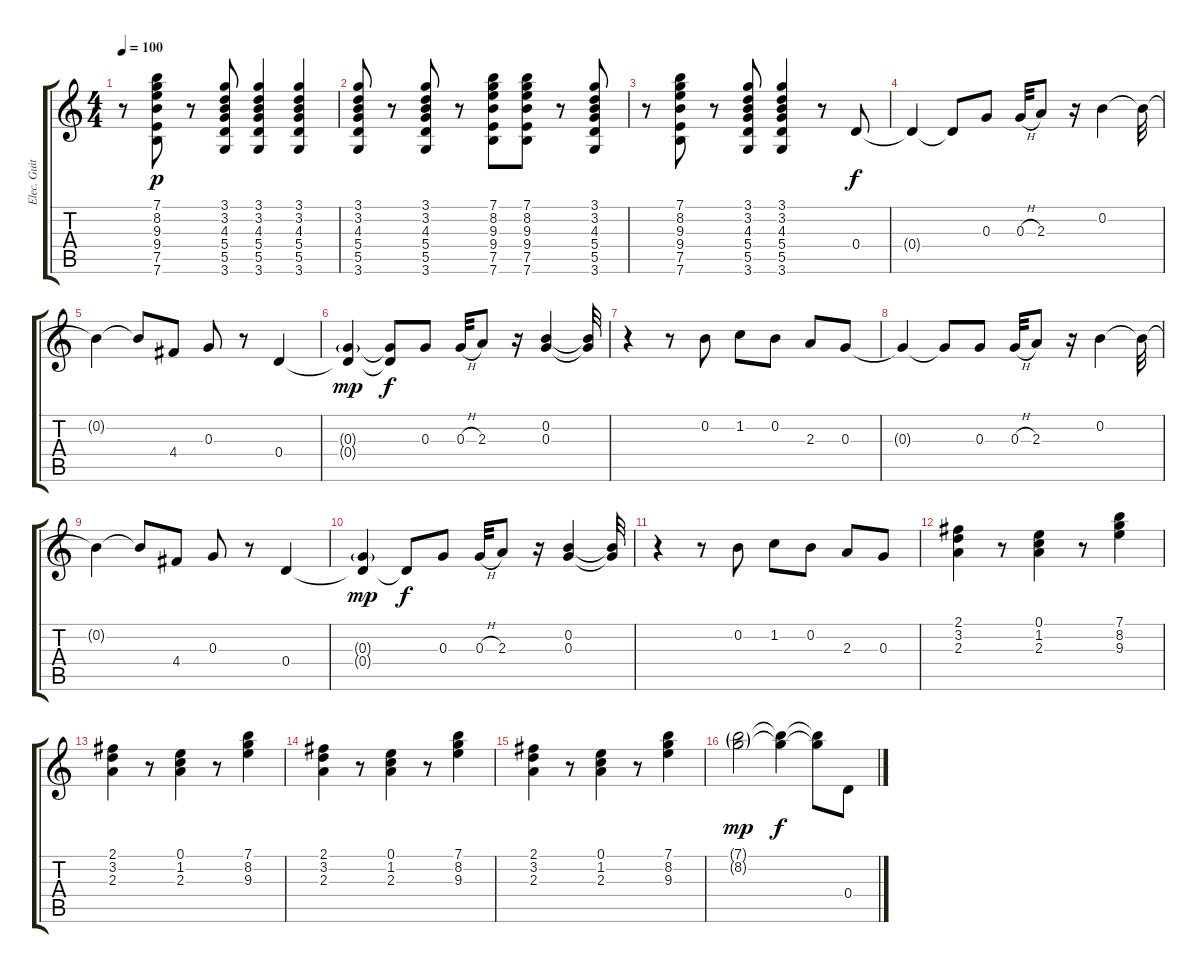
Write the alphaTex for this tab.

\track ("Elec. Guitar" "Elec. Guit") {instrument electricguitarclean}
\staff {score tabs}
\tuning (E4 B3 G3 D3 A2 E2) {hide}
\ts (4 4)
\tempo 100
\clef g2
\ks c
r.8{dy p} (7.1 8.2 9.3 9.4 7.5 7.6).8 r.8 (3.1 3.2 4.3 5.4 5.5 3.6).8 (3.1 3.2 4.3 5.4 5.5 3.6).4 (3.1 3.2 4.3 5.4 5.5 3.6).4 |
(3.1 3.2 4.3 5.4 5.5 3.6).8 r.8 (3.1 3.2 4.3 5.4 5.5 3.6).8 r.8 (7.1 8.2 9.3 9.4 7.5 7.6).8 (7.1 8.2 9.3 9.4 7.5 7.6).8 r.8 (3.1 3.2 4.3 5.4 5.5 3.6).8 |
r.8 (7.1 8.2 9.3 9.4 7.5 7.6).8 r.8 (3.1 3.2 4.3 5.4 5.5 3.6).8 (3.1 3.2 4.3 5.4 5.5 3.6).4 r.8 0.4.8{dy f} |
0.4{t}.4 0.4{t}.8 0.3.8 0.3{h}.32 2.3.8 r.16 0.2.4 0.2{t}.32 |
0.2{t}.4 0.2{t}.8 4.4.8 0.3.8 r.8 0.4.4 |
(0.3{g} 0.4{t}).4{dy mp} (0.3{t} 0.4{t}).8{dy f} 0.3.8 0.3{h}.32 2.3.8 r.16 (0.2 0.3).4 (0.2{t} 0.3{t}).32 |
r.4 r.8 0.2.8 1.2.8 0.2.8 2.3.8 0.3.8 |
0.3{t}.4 0.3{t}.8 0.3.8 0.3{h}.32 2.3.8 r.16 0.2.4 0.2{t}.32 |
0.2{t}.4 0.2{t}.8 4.4.8 0.3.8 r.8 0.4.4 |
(0.3{g} 0.4{t}).4{dy mp} 0.4{t}.8{dy f} 0.3.8 0.3{h}.32 2.3.8 r.16 (0.2 0.3).4 (0.2{t} 0.3{t}).32 |
r.4 r.8 0.2.8 1.2.8 0.2.8 2.3.8 0.3.8 |
(2.1 3.2 2.3).4 r.8 (0.1 1.2 2.3).4 r.8 (7.1 8.2 9.3).4 |
(2.1 3.2 2.3).4 r.8 (0.1 1.2 2.3).4 r.8 (7.1 8.2 9.3).4 |
(2.1 3.2 2.3).4 r.8 (0.1 1.2 2.3).4 r.8 (7.1 8.2 9.3).4 |
(2.1 3.2 2.3).4 r.8 (0.1 1.2 2.3).4 r.8 (7.1 8.2 9.3).4 |
(7.1{g} 8.2{g}).2{dy mp} (7.1{t} 8.2{t}).4{dy f} (7.1{t} 8.2{t}).8 0.4.8
